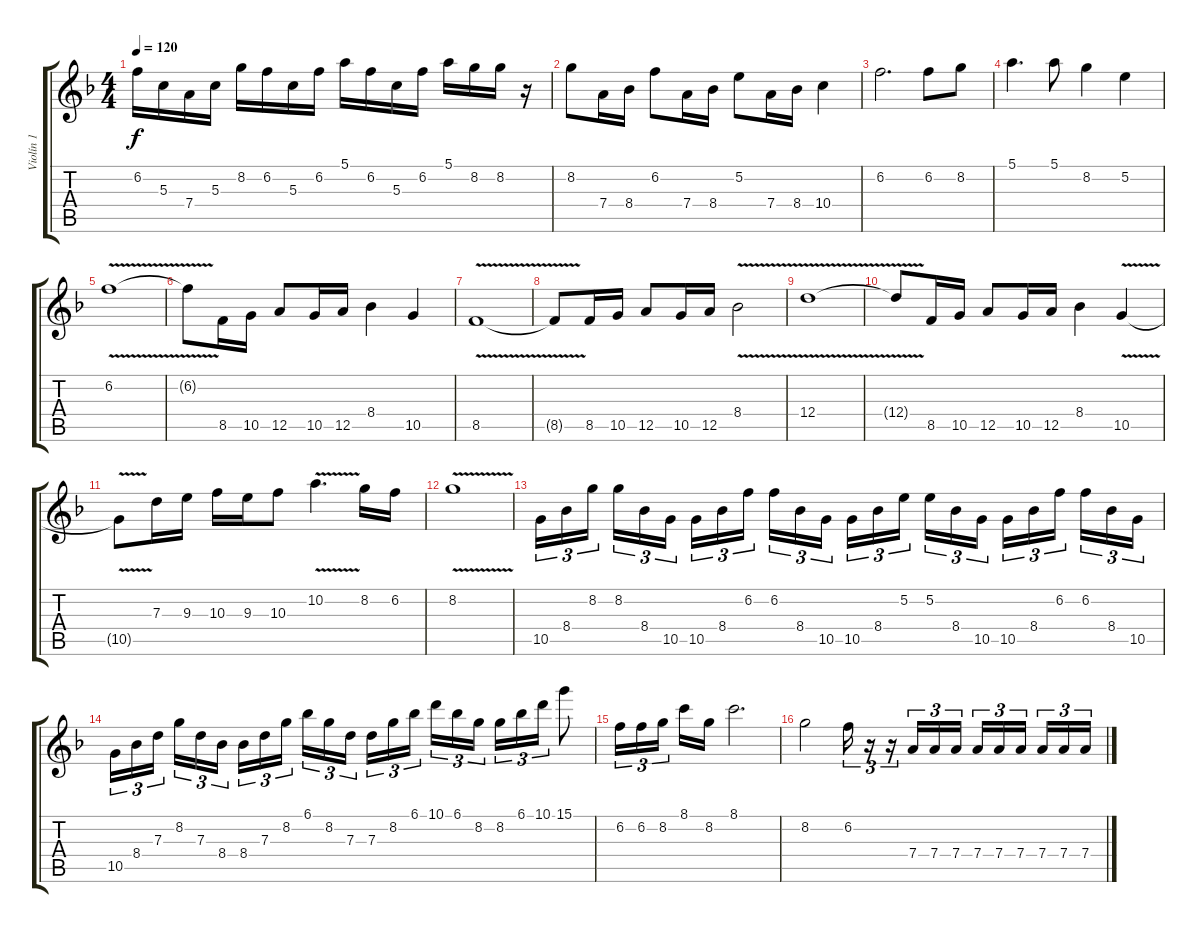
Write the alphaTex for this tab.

\track ("Violín 1" "Violín 1") {instrument overdrivenguitar}
\staff {score tabs}
\tuning (E4 B3 G3 D3 A2 E2) {hide}
\ts (4 4)
\tempo 120
\clef g2
\ks f
6.2.16{dy f} 5.3.16 7.4.16 5.3.16 8.2.16 6.2.16 5.3.16 6.2.16 5.1.16 6.2.16 5.3.16 6.2.16 5.1.16 8.2.16 8.2.16 r.16 |
8.2.8 7.4.16 8.4.16 6.2.8 7.4.16 8.4.16 5.2.8 7.4.16 8.4.16 10.4.4 |
6.2.2{d} 6.2.8 8.2.8 |
5.1.4{d} 5.1.8 8.2.4 5.2.4 |
6.2{v}.1 |
6.2{t}.8{volume 14} 8.5.16 10.5.16 12.5.8 10.5.16 12.5.16 8.4.4 10.5.4 |
8.5{v}.1 |
8.5{t}.8 8.5.16 10.5.16 12.5.8 10.5.16 12.5.16 8.4{v}.2 |
12.4{v}.1 |
12.4{t}.8 8.5.16 10.5.16 12.5.8 10.5.16 12.5.16 8.4.4 10.5{v}.4 |
10.5{t}.8 7.3.16 9.3.16 10.3.16 9.3.16 10.3.8 10.2{v}.4{d} 8.2.16 6.2.16 |
8.2{v}.1 |
10.5.16{tu (3 2)} 8.4.16{tu (3 2)} 8.2.16{tu (3 2) beam splitsecondary} 8.2.16{tu (3 2)} 8.4.16{tu (3 2)} 10.5.16{tu (3 2)} 10.5.16{tu (3 2)} 8.4.16{tu (3 2)} 6.2.16{tu (3 2) beam splitsecondary} 6.2.16{tu (3 2)} 8.4.16{tu (3 2)} 10.5.16{tu (3 2)} 10.5.16{tu (3 2)} 8.4.16{tu (3 2)} 5.2.16{tu (3 2) beam splitsecondary} 5.2.16{tu (3 2)} 8.4.16{tu (3 2)} 10.5.16{tu (3 2)} 10.5.16{tu (3 2)} 8.4.16{tu (3 2)} 6.2.16{tu (3 2) beam splitsecondary} 6.2.16{tu (3 2)} 8.4.16{tu (3 2)} 10.5.16{tu (3 2)} |
10.5.16{tu (3 2)} 8.4.16{tu (3 2)} 7.3.16{tu (3 2) beam splitsecondary} 8.2.16{tu (3 2)} 7.3.16{tu (3 2)} 8.4.16{tu (3 2)} 8.4.16{tu (3 2)} 7.3.16{tu (3 2)} 8.2.16{tu (3 2) beam splitsecondary} 6.1.16{tu (3 2)} 8.2.16{tu (3 2)} 7.3.16{tu (3 2)} 7.3.16{tu (3 2)} 8.2.16{tu (3 2)} 6.1.16{tu (3 2) beam splitsecondary} 10.1.16{tu (3 2)} 6.1.16{tu (3 2)} 8.2.16{tu (3 2)} 8.2.16{tu (3 2)} 6.1.16{tu (3 2)} 10.1.16{tu (3 2)} 15.1.8 |
6.2.16{tu (3 2)} 6.2.16{tu (3 2)} 8.2.16{tu (3 2) beam splitsecondary} 8.1.16 8.2.16 8.1.2{d} |
8.2.2 6.2.16{tu (3 2)} r.16{tu (3 2)} r.16{tu (3 2)} 7.4.16{tu (3 2)} 7.4.16{tu (3 2)} 7.4.16{tu (3 2)} 7.4.16{tu (3 2)} 7.4.16{tu (3 2)} 7.4.16{tu (3 2) beam splitsecondary} 7.4.16{tu (3 2)} 7.4.16{tu (3 2)} 7.4.16{tu (3 2)}
